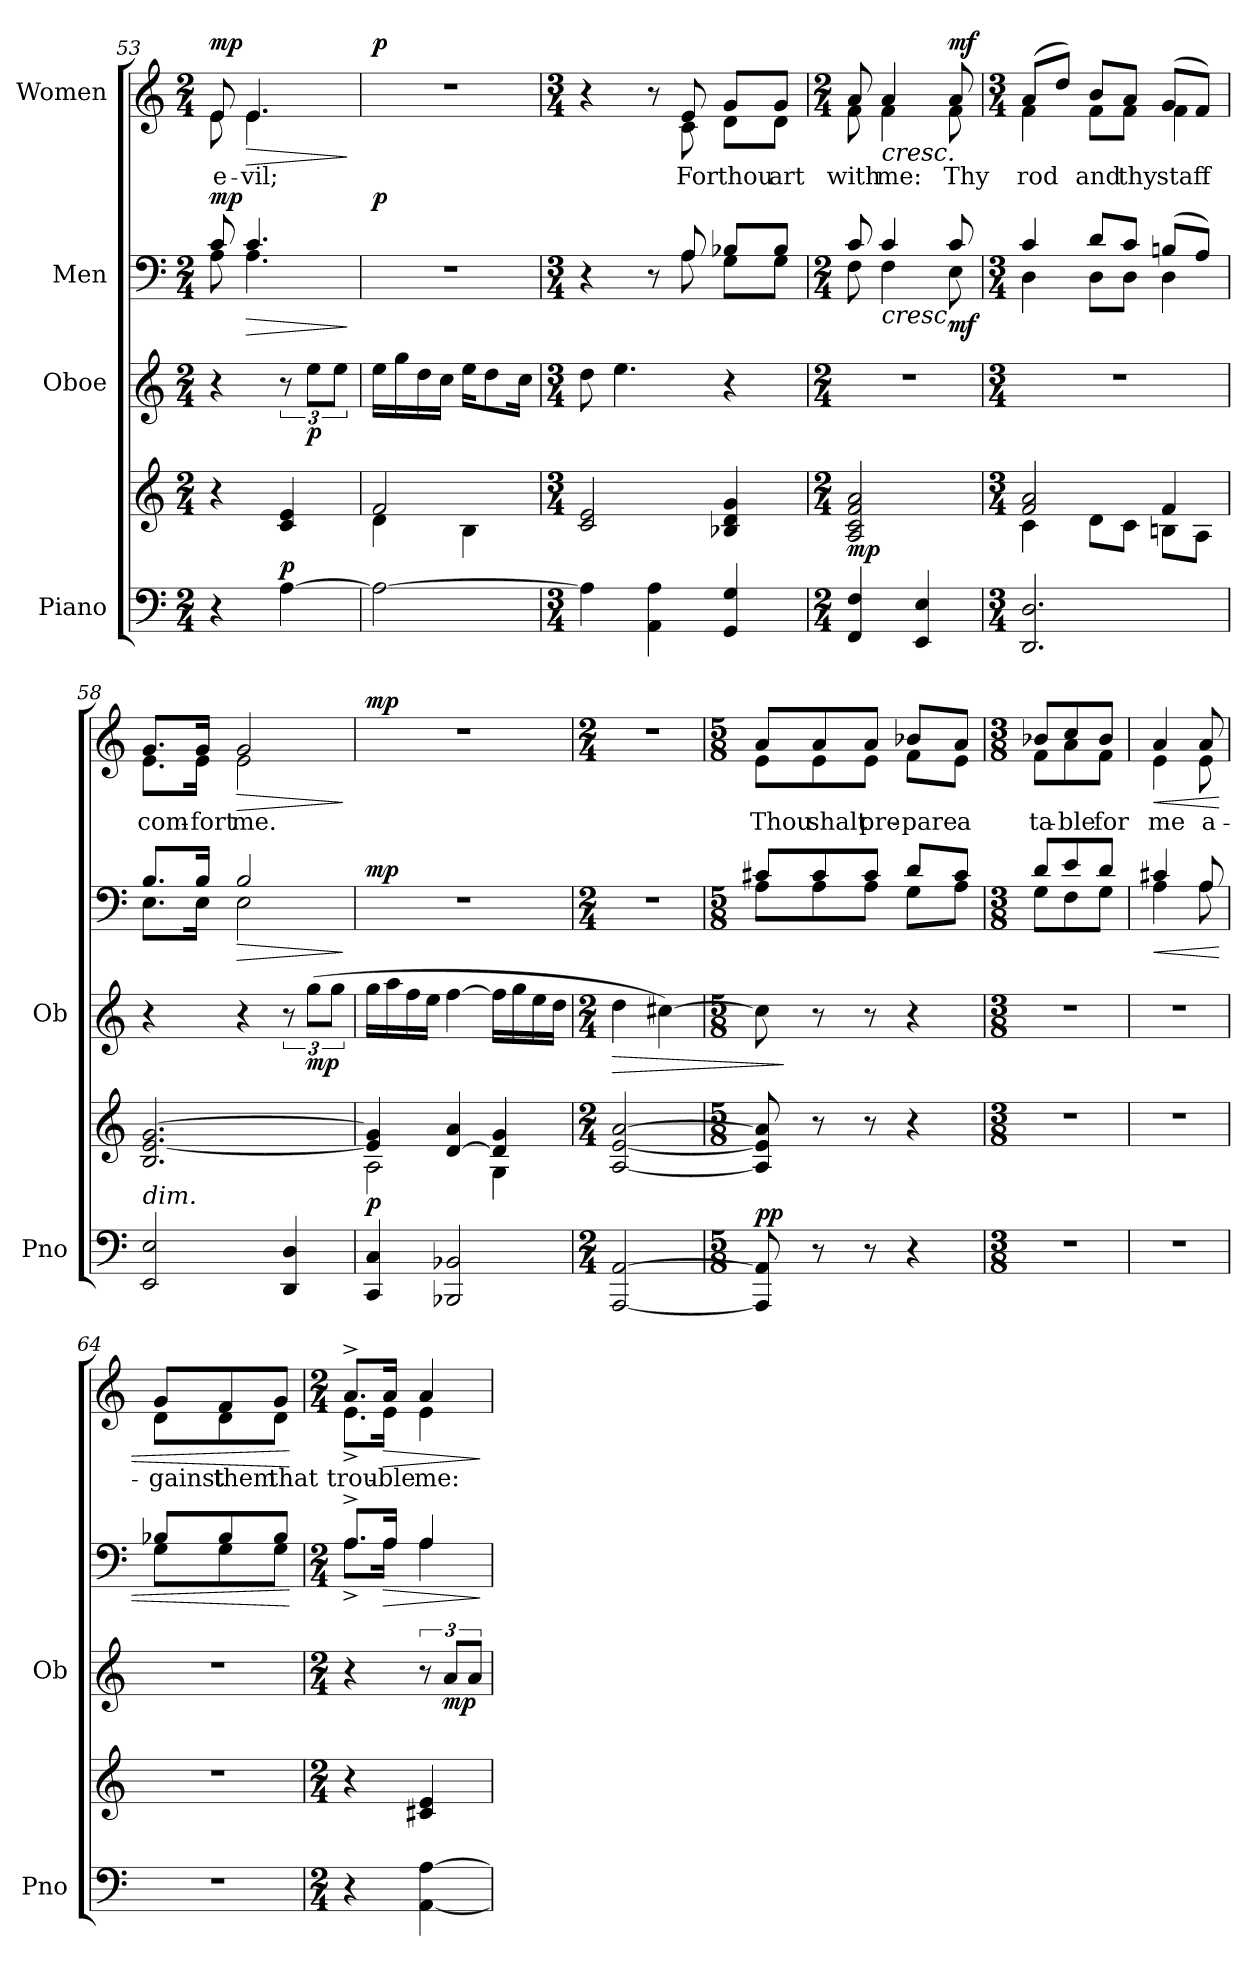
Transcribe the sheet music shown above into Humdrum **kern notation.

**kern	**kern	**dynam	**kern	**dynam	**kern	**dynam	**kern	**text	**dynam
*part4	*part4	*part4	*part3	*part3	*part2	*part2	*part1	*part1	*part1
*staff5	*staff4	*staff4/5	*staff3	*staff3	*staff2	*staff2	*staff1	*staff1	*staff1
*I"Piano	*	*	*I"Oboe	*	*I"Men	*	*I"Women	*	*
*I'Pno	*	*	*I'Ob	*	*	*	*	*	*
*clefF4	*clefG2	*	*clefG2	*	*clefF4	*	*clefG2	*	*
*k[]	*k[]	*	*k[]	*	*k[]	*	*k[]	*	*
*M2/4	*M2/4	*	*M2/4	*	*M2/4	*	*M2/4	*	*
=53	=53	=53	=53	=53	=53	=53	=53	=53	=53
*	*	*	*	*	*^	*	*	*	*
!	!	!	!	!	!	!	!LO:DY:a	!	!LO:LY:b	!LO:DY:a
*	*	*	*	*	*	*	*	*^	*	*
4r	4r	.	4r	.	8c/	8A\	mp	8e/	8e\	e-	mp
!	!	!	!	!	!	!	!LO:HP:b	!	!	!LO:LY:b	!LO:HP:b
.	.	.	.	.	4.c/	4.A\	>	4.e/	4.e\	-vil;	>
!	!	!LO:DY:a=2	!	!	!	!	!	!	!	!	!
[4A\	4c/ 4e/	p	12r	.	.	.	.	.	.	.	.
!	!	!	!	!LO:DY:b	!	!	!	!	!	!	!
.	.	.	12ee\L	p	.	.	.	.	.	.	.
.	.	.	12ee\J	.	.	.	.	.	.	.	.
*	*	*	*	*	*v	*v	*	*	*	*	*
*	*	*	*	*	*	*	*v	*v	*	*
.	.	.	.	.	.	]	.	.	]
=54	=54	=54	=54	=54	=54	=54	=54	=54	=54
*	*^	*	*	*	*	*	*	*	*
!	!	!	!	!	!	!	!LO:DY:a	!	!	!LO:DY:a
2A\_	2f/	4d\	.	16ee\LL	.	2r	p	2r	.	p
.	.	.	.	16gg\	.	.	.	.	.	.
.	.	.	.	16dd\	.	.	.	.	.	.
.	.	.	.	16cc\JJ	.	.	.	.	.	.
.	.	4B\	.	16ee\KL	.	.	.	.	.	.
.	.	.	.	8dd\	.	.	.	.	.	.
.	.	.	.	16cc\Jk	.	.	.	.	.	.
*	*v	*v	*	*	*	*	*	*	*	*
!!LO:LB:g=z
=55	=55	=55	=55	=55	=55	=55	=55	=55	=55
*M3/4	*M3/4	*	*M3/4	*	*M3/4	*	*M3/4	*	*
*	*	*	*	*	*^	*	*^	*	*
4A\]	2c/ 2e/	.	8dd\	.	4r	4ryy	.	4r	4ryy	.	.
.	.	.	4.ee\	.	.	.	.	.	.	.	.
4AA\ 4A\	.	.	.	.	8r	8ryy	.	8r	8ryy	.	.
!	!	!	!	!	!	!	!	!	!	!LO:LY:b	!
.	.	.	.	.	8A/	8A\	.	8e/	8c\	For	.
!	!	!	!	!	!	!	!	!	!	!LO:LY:b	!
4GG/ 4G/	4B-X/ 4d/ 4g/	.	4r	.	8B-X/L	8G\L	.	8g/L	8d\L	thou	.
!	!	!	!	!	!	!	!	!	!	!LO:LY:b	!
.	.	.	.	.	8B-/J	8G\J	.	8g/J	8d\J	art	.
=56	=56	=56	=56	=56	=56	=56	=56	=56	=56	=56	=56
*M2/4	*M2/4	*	*M2/4	*	*M2/4	*	*	*M2/4	*	*	*
!	!	!LO:DY:a=2	!	!	!	!	!	!	!	!LO:LY:b	!
4FF/ 4F/	2A/ 2c/ 2f/ 2a/	mp	2r	.	8c/	8F\	.	8a/	8f\	with	.
!	!	!	!	!	!	!	!LO:HP:b	!	!	!LO:LY:b	!LO:HP:b
.	.	.	.	.	4c/	4F\	<	4a/	4f\	me:	<
4EE/ 4E/	.	.	.	.	.	.	.	.	.	.	.
!	!	!	!	!	!	!	!LO:DY:b	!	!	!LO:LY:b	!LO:DY:a
.	.	.	.	.	8c/	8E\	mf	8a/	8f\	Thy	mf
*	*	*	*	*	*v	*v	*	*	*	*	*
*	*	*	*	*	*	*	*v	*v	*	*
.	.	.	.	.	.	[	.	.	[
=57	=57	=57	=57	=57	=57	=57	=57	=57	=57
*M3/4	*M3/4	*	*M3/4	*	*M3/4	*	*M3/4	*	*
*	*^	*	*	*	*^	*	*	*	*
!	!	!	!	!	!	!	!	!	!	!LO:LY:b	!
*	*	*	*	*	*	*	*	*	*^	*	*
2.DD/ 2.D/	2f/ 2a/	4c\	.	2.r	.	4c/	4D\	.	(>8a/L	4f\	rod	.
.	.	.	.	.	.	.	.	.	8dd/J)	.	.	.
!	!	!	!	!	!	!	!	!	!	!	!LO:LY:b	!
.	.	8d\L	.	.	.	8d/L	8D\L	.	8b/L	8f\L	and	.
!	!	!	!	!	!	!	!	!	!	!	!LO:LY:b	!
.	.	8c\J	.	.	.	8c/J	8D\J	.	8a/J	8f\J	thy	.
!	!	!	!	!	!	!	!	!	!	!	!LO:LY:b	!
.	4f/	8Bni\L	.	.	.	(>8Bni/L	4D\	.	(>8g/L	4f\	staff	.
.	.	8A\J	.	.	.	8A/J)	.	.	8f/J)	.	.	.
=58	=58	=58	=58	=58	=58	=58	=58	=58	=58	=58	=58	=58
!LO:TX:a:i:t=dim.	!	!	!	!	!	!	!	!	!	!	!	!
!	!	!	!	!	!	!	!	!	!	!	!LO:LY:b	!
*	*v	*v	*	*	*	*	*	*	*	*	*	*
2EE/ 2E/	2.B/ [2.e/ [2.g/	.	4r	.	8.B/L	8.E\L	.	8.g/L	8.e\L	com-	.
!	!	!	!	!	!	!	!	!	!	!LO:LY:b	!
.	.	.	.	.	16B/Jk	16E\Jk	.	16g/Jk	16e\Jk	-fort	.
!	!	!	!	!	!	!	!LO:HP:b	!	!	!LO:LY:b	!LO:HP:b
.	.	.	4r	.	2B/	2E\	>	2g/	2e\	me.	>
4DD/ 4D/	.	.	12r	.	.	.	.	.	.	.	.
!	!	!	!	!LO:DY:b	!	!	!	!	!	!	!
.	.	.	(>12gg\L	mp	.	.	.	.	.	.	.
.	.	.	12gg\J	.	.	.	.	.	.	.	.
*	*	*	*	*	*v	*v	*	*	*	*	*
*	*	*	*	*	*	*	*v	*v	*	*
.	.	.	.	.	.	]	.	.	]
!!LO:PB:g=z
=59	=59	=59	=59	=59	=59	=59	=59	=59	=59
*	*^	*	*	*	*	*	*	*	*
!	!	!	!LO:DY:a=2	!	!	!	!LO:DY:a	!	!	!LO:DY:a
4CC/ 4C/	4e/] 4g/]	2A\	p	16gg\LL	.	2.r	mp	2.r	.	mp
.	.	.	.	16aa\	.	.	.	.	.	.
.	.	.	.	16ff\	.	.	.	.	.	.
.	.	.	.	16ee\JJ	.	.	.	.	.	.
2BBB-X/ 2BB-X/	[4d/ 4a/	.	.	[4ff\	.	.	.	.	.	.
.	4d/] 4g/	4G\	.	16ff\LL]	.	.	.	.	.	.
.	.	.	.	16gg\	.	.	.	.	.	.
.	.	.	.	16ee\	.	.	.	.	.	.
.	.	.	.	16dd\JJ	.	.	.	.	.	.
*	*v	*v	*	*	*	*	*	*	*	*
=60	=60	=60	=60	=60	=60	=60	=60	=60	=60
*M2/4	*M2/4	*	*M2/4	*	*M2/4	*	*M2/4	*	*
!	!	!	!	!LO:HP:b	!	!	!	!	!
[2AAA/ [2AA/	[2A/ [2e/ [2a/	.	4dd\	>	2r	.	2r	.	.
.	.	.	[4cc#X\)	.	.	.	.	.	.
=61	=61	=61	=61	=61	=61	=61	=61	=61	=61
!!LO:REH:place=s1:a:B:fs=14:t=D
*M5/8	*M5/8	*	*M5/8	*	*M5/8	*	*M5/8	*	*
*	*	*	*	*	*^	*	*	*	*
!	!	!LO:DY:a=2	!	!	!	!	!	!	!LO:LY:b	!
*	*	*	*	*	*	*	*	*^	*	*
8AAA/] 8AA/]	8A/] 8e/] 8a/]	pp	8cc#\]	.	8c#X/L	8A\L	.	8a/L	8e\L	Thou	.
!	!	!	!	!	!	!	!	!	!	!LO:LY:b	!
8r	8r	.	8r	]	8c#/	8A\	.	8a/	8e\	shalt	.
!	!	!	!	!	!	!	!	!	!	!LO:LY:b	!
8r	8r	.	8r	.	8c#/J	8A\J	.	8a/J	8e\J	pre-	.
!	!	!	!	!	!	!	!	!	!	!LO:LY:b	!
4r	4r	.	4r	.	8d/L	8G\L	.	8b-X/L	8f\L	-pare	.
!	!	!	!	!	!	!	!	!	!	!LO:LY:b	!
.	.	.	.	.	8c#/J	8A\J	.	8a/J	8e\J	a	.
=62	=62	=62	=62	=62	=62	=62	=62	=62	=62	=62	=62
*M3/8	*M3/8	*	*M3/8	*	*M3/8	*	*	*M3/8	*	*	*
!	!	!	!	!	!	!	!	!	!	!LO:LY:b	!
4.r	4.r	.	4.r	.	8d/L	8G\L	.	8b-X/L	8f\L	ta-	.
!	!	!	!	!	!	!	!	!	!	!LO:LY:b	!
.	.	.	.	.	8e/	8F\	.	8cc/	8a\	-ble	.
!	!	!	!	!	!	!	!	!	!	!LO:LY:b	!
.	.	.	.	.	8d/J	8G\J	.	8b-/J	8f\J	for	.
=63	=63	=63	=63	=63	=63	=63	=63	=63	=63	=63	=63
!	!	!	!	!	!	!	!LO:HP:b	!	!	!LO:LY:b	!LO:HP:b
4.r	4.r	.	4.r	.	4c#X/	4A\	<	4a/	4e\	me	<
!	!	!	!	!	!	!	!	!	!	!LO:LY:b	!
.	.	.	.	.	8A/	8A\	.	8a/	8e\	a-	.
!!LO:LB:g=z	!!
=64	=64	=64	=64	=64	=64	=64	=64	=64	=64	=64	=64
!	!	!	!	!	!	!	!	!	!	!LO:LY:b	!
4.r	4.r	.	4.r	.	8B-X/L	8G\L	.	8g/L	8d\L	-gainst	.
!	!	!	!	!	!	!	!	!	!	!LO:LY:b	!
.	.	.	.	.	8B-/	8G\	.	8f/	8d\	them	.
!	!	!	!	!	!	!	!	!	!	!LO:LY:b	!
.	.	.	.	.	8B-/J	8G\J	.	8g/J	8d\J	that	.
*	*	*	*	*	*v	*v	*	*	*	*	*
*	*	*	*	*	*	*	*v	*v	*	*
.	.	.	.	.	.	[	.	.	[
=65	=65	=65	=65	=65	=65	=65	=65	=65	=65
*M2/4	*M2/4	*	*M2/4	*	*M2/4	*	*M2/4	*	*
*	*	*	*	*	*^	*	*	*	*
!	!	!	!	!	!	!	!	!	!LO:LY:b	!
*	*	*	*	*	*	*	*	*^	*	*
4r	4r	.	4r	.	8.A^/L	8.A^\L	.	8.a^/L	8.e^\L	trou-	.
!	!	!	!	!	!	!	!LO:HP:b	!	!	!LO:LY:b	!LO:HP:b
.	.	.	.	.	16A/Jk	16A\Jk	>	16a/Jk	16e\Jk	-ble	>
!	!	!	!	!	!	!	!	!	!	!LO:LY:b	!
[4AA\ [4A\	4c#X/ 4e/	.	12r	.	4A/	4A\	.	4a/	4e\	me:	.
!	!	!	!	!LO:DY:b	!	!	!	!	!	!	!
.	.	.	12a/L	mp	.	.	.	.	.	.	.
.	.	.	12a/J	.	.	.	.	.	.	.	.
*	*	*	*	*	*v	*v	*	*	*	*	*
*	*	*	*	*	*	*	*v	*v	*	*
.	.	.	.	.	.	]	.	.	]
=	=	=	=	=	=	=	=	=	=
*-	*-	*-	*-	*-	*-	*-	*-	*-	*-
